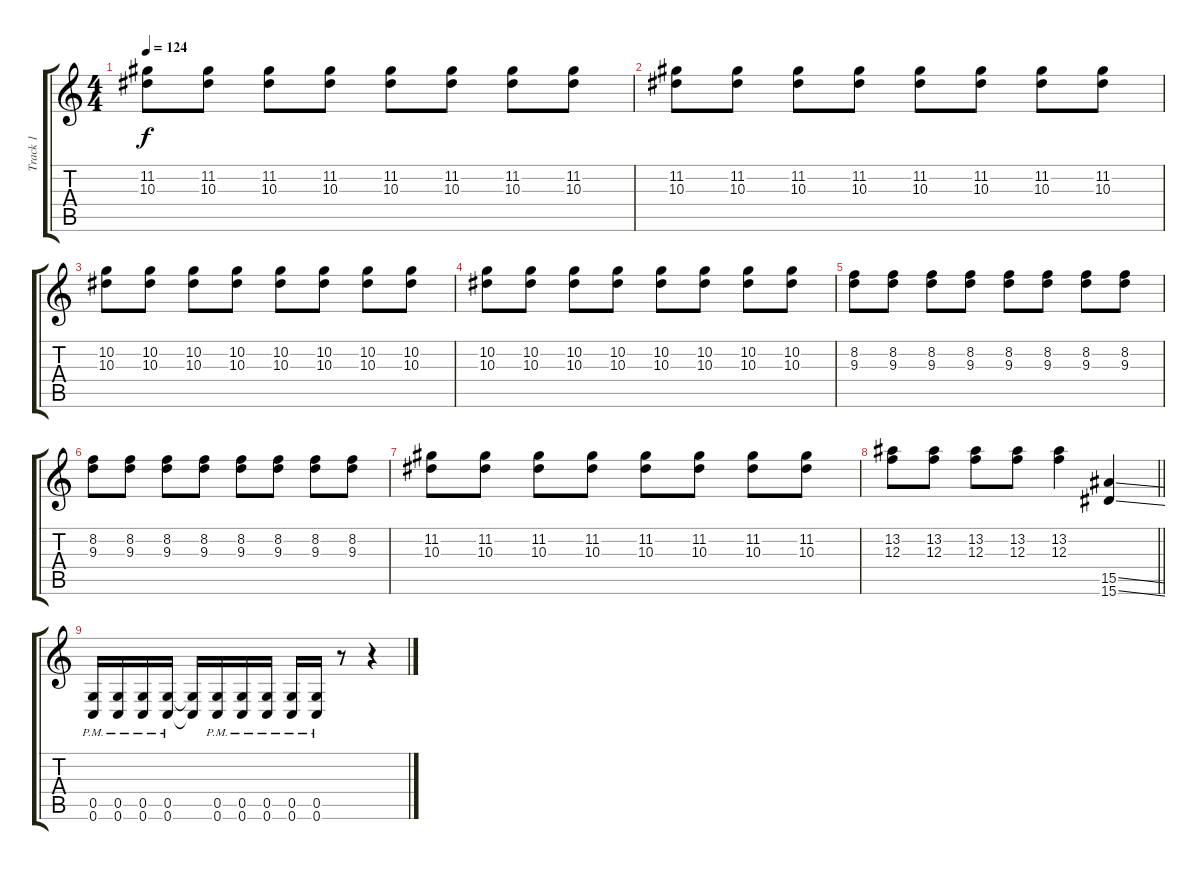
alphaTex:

\track ("Track 1" "Track 1") {instrument distortionguitar}
\staff {score tabs}
\tuning (D4 A3 F3 C3 G2 C2) {hide}
\ts (4 4)
\tempo 124
\clef g2
\ks c
(11.2 10.3).8{dy f} (11.2 10.3).8 (11.2 10.3).8 (11.2 10.3).8 (11.2 10.3).8 (11.2 10.3).8 (11.2 10.3).8 (11.2 10.3).8 |
(11.2 10.3).8 (11.2 10.3).8 (11.2 10.3).8 (11.2 10.3).8 (11.2 10.3).8 (11.2 10.3).8 (11.2 10.3).8 (11.2 10.3).8 |
(10.2 10.3).8 (10.2 10.3).8 (10.2 10.3).8 (10.2 10.3).8 (10.2 10.3).8 (10.2 10.3).8 (10.2 10.3).8 (10.2 10.3).8 |
(10.2 10.3).8 (10.2 10.3).8 (10.2 10.3).8 (10.2 10.3).8 (10.2 10.3).8 (10.2 10.3).8 (10.2 10.3).8 (10.2 10.3).8 |
(8.2 9.3).8 (8.2 9.3).8 (8.2 9.3).8 (8.2 9.3).8 (8.2 9.3).8 (8.2 9.3).8 (8.2 9.3).8 (8.2 9.3).8 |
(8.2 9.3).8 (8.2 9.3).8 (8.2 9.3).8 (8.2 9.3).8 (8.2 9.3).8 (8.2 9.3).8 (8.2 9.3).8 (8.2 9.3).8 |
(11.2 10.3).8 (11.2 10.3).8 (11.2 10.3).8 (11.2 10.3).8 (11.2 10.3).8 (11.2 10.3).8 (11.2 10.3).8 (11.2 10.3).8 |
\barLineRight lightlight
(13.2 12.3).8 (13.2 12.3).8 (13.2 12.3).8 (13.2 12.3).8 (13.2 12.3).4 (15.5{ss} 15.6{ss}).4 |
(0.5{pm} 0.6{pm}).16 (0.5{pm} 0.6{pm}).16 (0.5{pm} 0.6{pm}).16 (0.5{pm} 0.6{pm}).16 (0.5{t} 0.6{t}).16 (0.5{pm} 0.6{pm}).16 (0.5{pm} 0.6{pm}).16 (0.5{pm} 0.6{pm}).16 (0.5{pm} 0.6{pm}).16 (0.5{pm} 0.6{pm}).16 r.8 r.4
